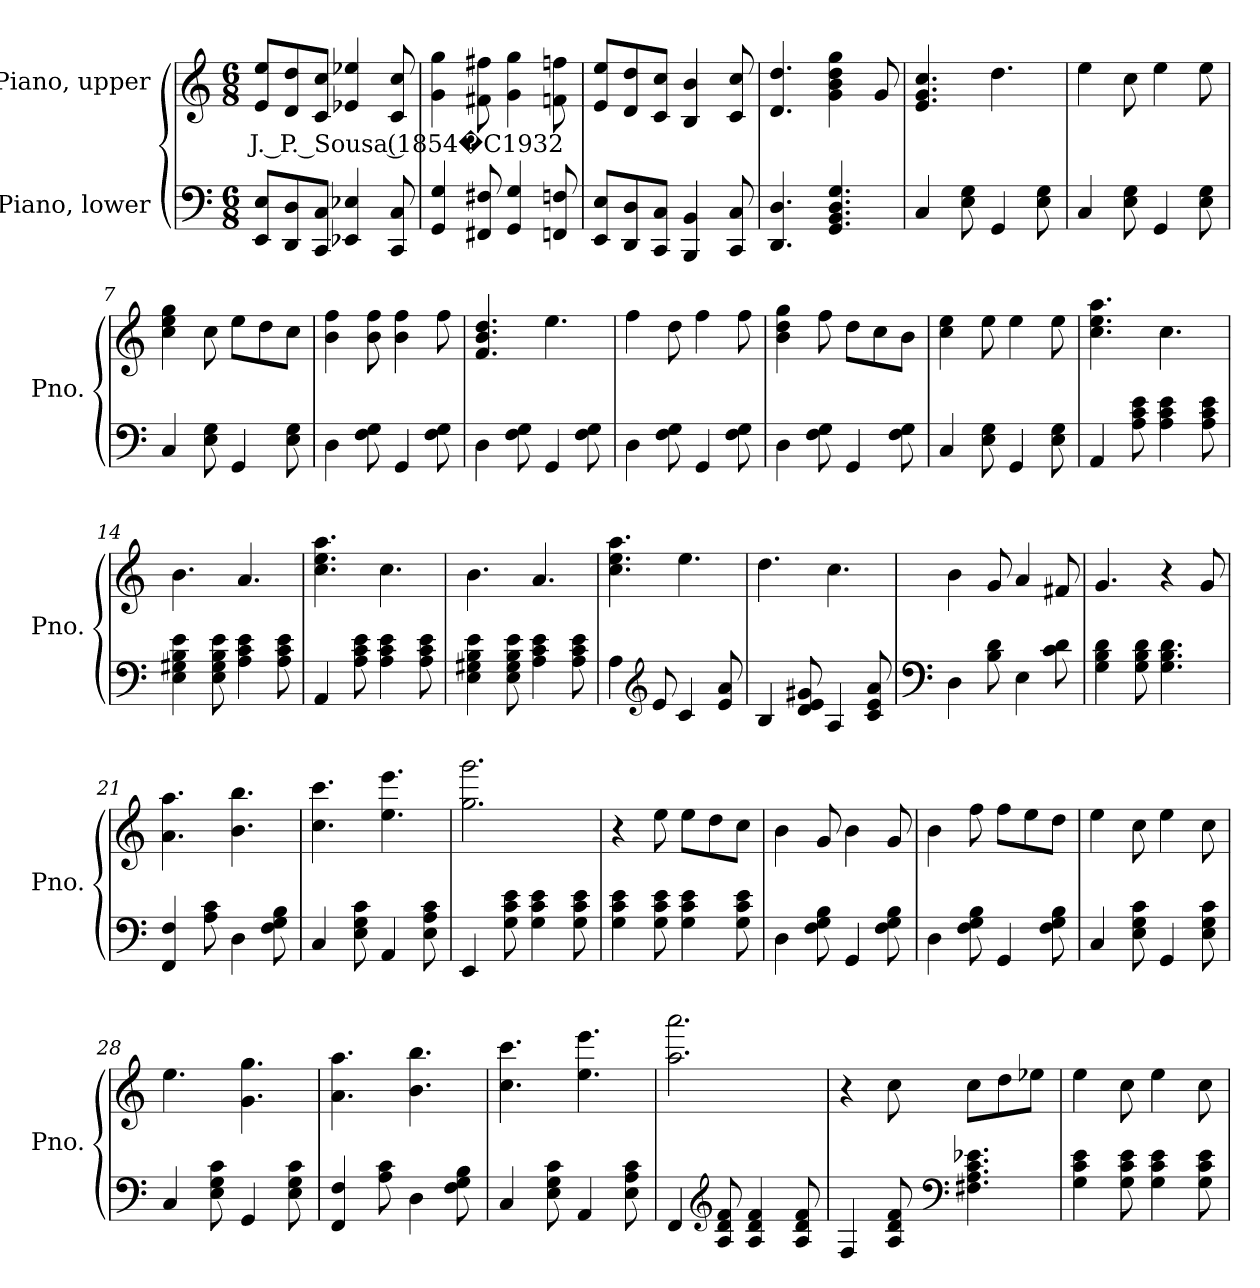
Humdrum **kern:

**kern	**kern	**text
*part2	*part1	*part1
*staff2	*staff1	*staff1
*I"Piano, lower	*I"Piano, upper	*
*I'Pno.	*I'Pno.	*
*clefF4	*clefG2	*
*k[]	*k[]	*
*M6/8	*M6/8	*
*MM180	*MM180	*
=1	=1	=1
!	!	!LO:LY:b
8EE/ 8E/L	8e/ 8ee/L	J. P. Sousa (1854�C1932
8DD/ 8D/	8d/ 8dd/	.
8CC/ 8C/J	8c/ 8cc/J	.
4EE-X/ 4E-X/	4e-X/ 4ee-X/	.
8CC/ 8C/	8c/ 8cc/	.
=2	=2	=2
4GG/ 4G/	4g\ 4gg\	.
8FF#X/ 8F#X/	8f#X\ 8ff#X\	.
4GG/ 4G/	4g\ 4gg\	.
8FFn/ 8Fn/	8fn\ 8ffn\	.
=3	=3	=3
8EE/ 8E/L	8e/ 8ee/L	.
8DD/ 8D/	8d/ 8dd/	.
8CC/ 8C/J	8c/ 8cc/J	.
4BBB/ 4BB/	4B/ 4b/	.
8CC/ 8C/	8c/ 8cc/	.
!!LO:LB:g=z
=4	=4	=4
4.DD/ 4.D/	4.d/ 4.dd/	.
4.GG/ 4.BB/ 4.D/ 4.G/	4g\ 4b\ 4dd\ 4gg\	.
.	8g/	.
=5	=5	=5
4C/	4.e/ 4.g/ 4.cc/	.
8E\ 8G\	.	.
4GG/	4.dd\	.
8E\ 8G\	.	.
=6	=6	=6
4C/	4ee\	.
8E\ 8G\	8cc\	.
4GG/	4ee\	.
8E\ 8G\	8ee\	.
=7	=7	=7
4C/	4cc\ 4ee\ 4gg\	.
8E\ 8G\	8cc\	.
4GG/	8ee\L	.
.	8dd\	.
8E\ 8G\	8cc\J	.
=8	=8	=8
4D\	4b\ 4ff\	.
8F\ 8G\	8b\ 8ff\	.
4GG/	4b\ 4ff\	.
8F\ 8G\	8ff\	.
=9	=9	=9
4D\	4.f/ 4.b/ 4.dd/	.
8F\ 8G\	.	.
4GG/	4.ee\	.
8F\ 8G\	.	.
=10	=10	=10
4D\	4ff\	.
8F\ 8G\	8dd\	.
4GG/	4ff\	.
8F\ 8G\	8ff\	.
!!LO:LB:g=z
=11	=11	=11
4D\	4b\ 4dd\ 4gg\	.
8F\ 8G\	8ff\	.
4GG/	8dd\L	.
.	8cc\	.
8F\ 8G\	8b\J	.
=12	=12	=12
4C/	4cc\ 4ee\	.
8E\ 8G\	8ee\	.
4GG/	4ee\	.
8E\ 8G\	8ee\	.
=13	=13	=13
4AA/	4.cc\ 4.ee\ 4.aa\	.
8A\ 8c\ 8e\	.	.
4A\ 4c\ 4e\	4.cc\	.
8A\ 8c\ 8e\	.	.
=14	=14	=14
4E\ 4G#X\ 4B\ 4e\	4.b\	.
8E\ 8G#\ 8B\ 8e\	.	.
4A\ 4c\ 4e\	4.a/	.
8A\ 8c\ 8e\	.	.
=15	=15	=15
4AA/	4.cc\ 4.ee\ 4.aa\	.
8A\ 8c\ 8e\	.	.
4A\ 4c\ 4e\	4.cc\	.
8A\ 8c\ 8e\	.	.
=16	=16	=16
4E\ 4G#X\ 4B\ 4e\	4.b\	.
8E\ 8G#\ 8B\ 8e\	.	.
4A\ 4c\ 4e\	4.a/	.
8A\ 8c\ 8e\	.	.
=17	=17	=17
4A\	4.cc\ 4.ee\ 4.aa\	.
*clefG2	*	*
8e/	.	.
4c/	4.ee\	.
8e/ 8a/	.	.
!!LO:LB:g=z
=18	=18	=18
4B/	4.dd\	.
8d/ 8e/ 8g#X/	.	.
4A/	4.cc\	.
8c/ 8e/ 8a/	.	.
=19	=19	=19
*clefF4	*	*
4D\	4b\	.
8B\ 8d\	8g/	.
4E\	4a/	.
8c\ 8d\	8f#X/	.
=20	=20	=20
4G\ 4B\ 4d\	4.g/	.
8G\ 8B\ 8d\	.	.
4.G\ 4.B\ 4.d\	4r	.
.	8g/	.
=21	=21	=21
4FF/ 4F/	4.a\ 4.aa\	.
8A\ 8c\	.	.
4D\	4.b\ 4.bb\	.
8F\ 8G\ 8B\	.	.
=22	=22	=22
4C/	4.cc\ 4.ccc\	.
8E\ 8G\ 8c\	.	.
4AA/	4.ee\ 4.eee\	.
8E\ 8A\ 8c\	.	.
=23	=23	=23
4EE/	2.gg\ 2.ggg\	.
8G\ 8c\ 8e\	.	.
4G\ 4c\ 4e\	.	.
8G\ 8c\ 8e\	.	.
!!LO:LB:g=z
=24	=24	=24
4G\ 4c\ 4e\	4r	.
8G\ 8c\ 8e\	8ee\	.
4G\ 4c\ 4e\	8ee\L	.
.	8dd\	.
8G\ 8c\ 8e\	8cc\J	.
=25	=25	=25
4D\	4b\	.
8F\ 8G\ 8B\	8g/	.
4GG/	4b\	.
8F\ 8G\ 8B\	8g/	.
=26	=26	=26
4D\	4b\	.
8F\ 8G\ 8B\	8ff\	.
4GG/	8ff\L	.
.	8ee\	.
8F\ 8G\ 8B\	8dd\J	.
=27	=27	=27
4C/	4ee\	.
8E\ 8G\ 8c\	8cc\	.
4GG/	4ee\	.
8E\ 8G\ 8c\	8cc\	.
=28	=28	=28
4C/	4.ee\	.
8E\ 8G\ 8c\	.	.
4GG/	4.g\ 4.gg\	.
8E\ 8G\ 8c\	.	.
=29	=29	=29
4FF/ 4F/	4.a\ 4.aa\	.
8A\ 8c\	.	.
4D\	4.b\ 4.bb\	.
8F\ 8G\ 8B\	.	.
=30	=30	=30
4C/	4.cc\ 4.ccc\	.
8E\ 8G\ 8c\	.	.
4AA/	4.ee\ 4.eee\	.
8E\ 8A\ 8c\	.	.
!!LO:LB:g=z
=31	=31	=31
4FF/	2.aa\ 2.aaa\	.
*clefG2	*	*
8A/ 8d/ 8f/	.	.
4A/ 4d/ 4f/	.	.
8A/ 8d/ 8f/	.	.
=32	=32	=32
4F/	4r	.
8A/ 8d/ 8f/	8cc\	.
*clefF4	*	*
4.F#X\ 4.A\ 4.c\ 4.e-X\	8cc\L	.
.	8dd\	.
.	8ee-X\J	.
=33	=33	=33
4G\ 4c\ 4e\	4ee\	.
8G\ 8c\ 8e\	8cc\	.
4G\ 4c\ 4e\	4ee\	.
8G\ 8c\ 8e\	8cc\	.
=	=	=
*-	*-	*-
